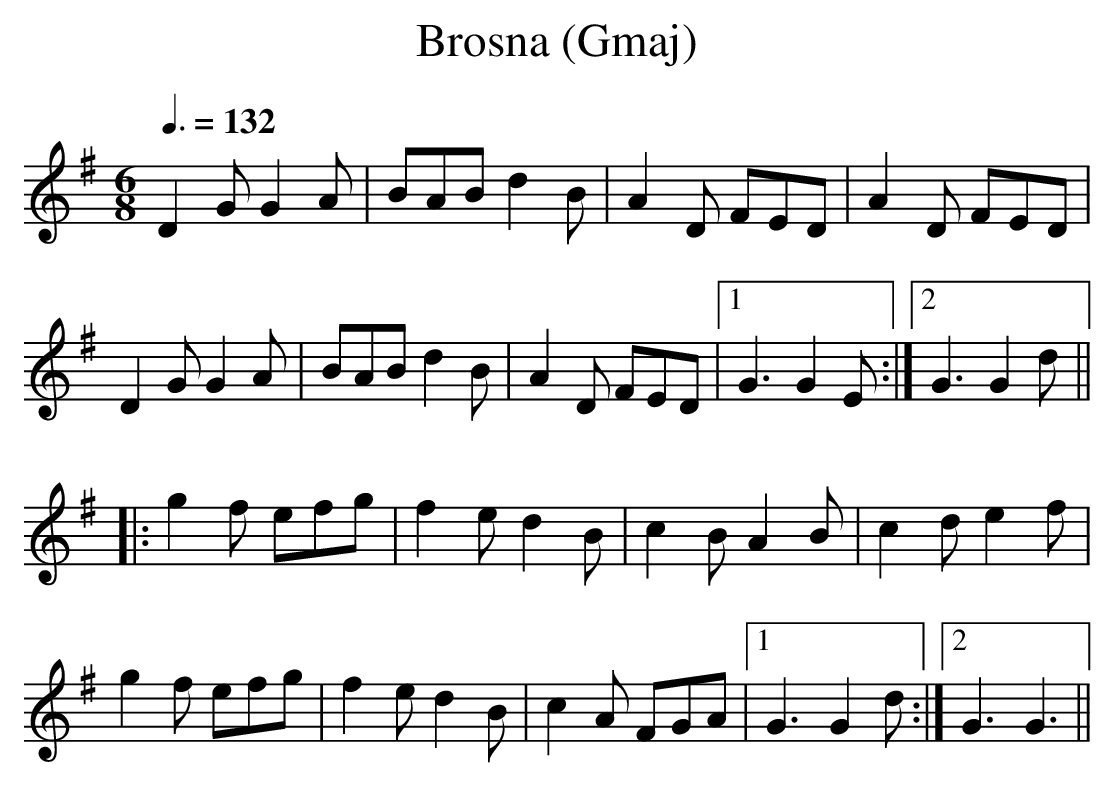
X:1
T:Brosna (Gmaj)
Q:3/8=132
M:6/8
L:1/8
K:Gmaj
D2G G2A|BAB d2B|A2D FED|A2D FED|
D2G G2A|BAB d2B|A2D FED|1G3 G2E:|2G3 G2d||
|:g2f efg|f2e d2B|c2B A2B|c2d e2f|
g2f efg|f2e d2B|c2A FGA|1G3 G2d:|2G3 G3||
